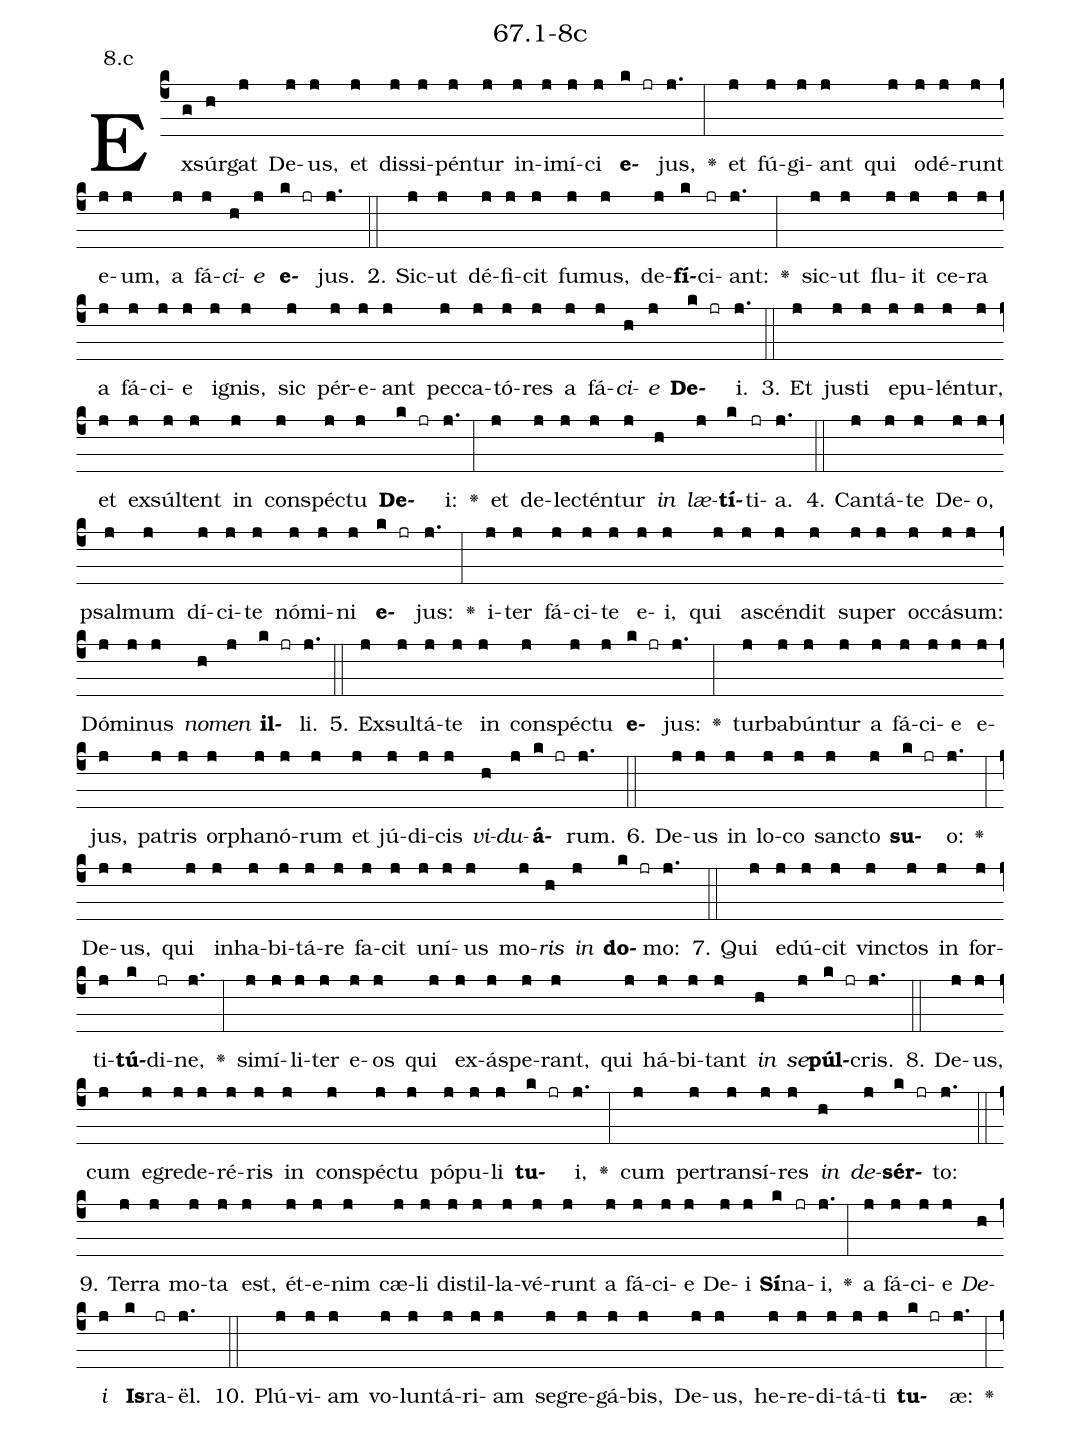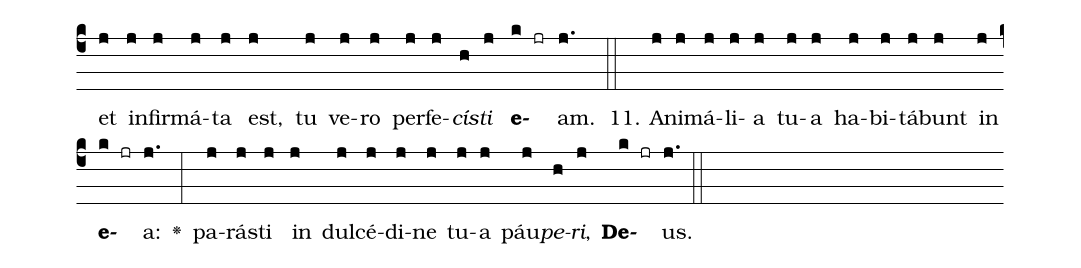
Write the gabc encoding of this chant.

name: 67.1-8c;
annotation: 8.c;
%%
(c4)Ex(g)súr(h)gat(j) De(j)us,(j) et(j) dis(j)si(j)pén(j)tur(j) in(j)i(j)mí(j)ci(j) <b>e</b>(k jr)jus,(j.) <v>\greheightstar</v>(:) et(j) fú(j)gi(j)ant(j) qui(j) o(j)dé(j)runt(j) e(j)um,(j) a(j) fá(j)<i>ci</i>(h)<i>e</i>(j) <b>e</b>(k jr)jus.(j.) (::)
2. Sic(j)ut(j) dé(j)fi(j)cit(j) fu(j)mus,(j) de(j)<b>fí</b>(k)ci(jr)ant:(j.) <v>\greheightstar</v>(:) sic(j)ut(j) flu(j)it(j) ce(j)ra(j) a(j) fá(j)ci(j)e(j) i(j)gnis,(j) sic(j) pér(j)e(j)ant(j) pec(j)ca(j)tó(j)res(j) a(j) fá(j)<i>ci</i>(h)<i>e</i>(j) <b>De</b>(k jr)i.(j.) (::)
3. Et(j) jus(j)ti(j) e(j)pu(j)lén(j)tur,(j) et(j) ex(j)súl(j)tent(j) in(j) con(j)spéc(j)tu(j) <b>De</b>(k jr)i:(j.) <v>\greheightstar</v>(:) et(j) de(j)lec(j)tén(j)tur(j) <i>in</i>(h) <i>læ</i>(j)<b>tí</b>(k)ti(jr)a.(j.) (::)
4. Can(j)tá(j)te(j) De(j)o,(j) psal(j)mum(j) dí(j)ci(j)te(j) nó(j)mi(j)ni(j) <b>e</b>(k jr)jus:(j.) <v>\greheightstar</v>(:) i(j)ter(j) fá(j)ci(j)te(j) e(j)i,(j) qui(j) a(j)scén(j)dit(j) su(j)per(j) oc(j)cá(j)sum:(j) Dó(j)mi(j)nus(j) <i>no</i>(h)<i>men</i>(j) <b>il</b>(k jr)li.(j.) (::)
5. Ex(j)sul(j)tá(j)te(j) in(j) con(j)spéc(j)tu(j) <b>e</b>(k jr)jus:(j.) <v>\greheightstar</v>(:) tur(j)ba(j)bún(j)tur(j) a(j) fá(j)ci(j)e(j) e(j)jus,(j) pa(j)tris(j) or(j)pha(j)nó(j)rum(j) et(j) jú(j)di(j)cis(j) <i>vi</i>(h)<i>du</i>(j)<b>á</b>(k jr)rum.(j.) (::)
6. De(j)us(j) in(j) lo(j)co(j) sanc(j)to(j) <b>su</b>(k jr)o:(j.) <v>\greheightstar</v>(:) De(j)us,(j) qui(j) in(j)ha(j)bi(j)tá(j)re(j) fa(j)cit(j) u(j)ní(j)us(j) mo(j)<i>ris</i>(h) <i>in</i>(j) <b>do</b>(k jr)mo:(j.) (::)
7. Qui(j) e(j)dú(j)cit(j) vinc(j)tos(j) in(j) for(j)ti(j)<b>tú</b>(k)di(jr)ne,(j.) <v>\greheightstar</v>(:) si(j)mí(j)li(j)ter(j) e(j)os(j) qui(j) ex(j)ás(j)pe(j)rant,(j) qui(j) há(j)bi(j)tant(j) <i>in</i>(h) <i>se</i>(j)<b>púl</b>(k jr)cris.(j.) (::)
8. De(j)us,(j) cum(j) e(j)gre(j)de(j)ré(j)ris(j) in(j) con(j)spéc(j)tu(j) pó(j)pu(j)li(j) <b>tu</b>(k jr)i,(j.) <v>\greheightstar</v>(:) cum(j) per(j)trans(j)í(j)res(j) <i>in</i>(h) <i>de</i>(j)<b>sér</b>(k jr)to:(j.) (::)
9. Ter(j)ra(j) mo(j)ta(j) est,(j) ét(j)e(j)nim(j) cæ(j)li(j) di(j)stil(j)la(j)vé(j)runt(j) a(j) fá(j)ci(j)e(j) De(j)i(j) <b>Sí</b>(k)na(jr)i,(j.) <v>\greheightstar</v>(:) a(j) fá(j)ci(j)e(j) <i>De</i>(h)<i>i</i>(j) <b>Is</b>(k)ra(jr)ël.(j.) (::)
10. Plú(j)vi(j)am(j) vo(j)lun(j)tá(j)ri(j)am(j) se(j)gre(j)gá(j)bis,(j) De(j)us,(j) he(j)re(j)di(j)tá(j)ti(j) <b>tu</b>(k jr)æ:(j.) <v>\greheightstar</v>(:) et(j) in(j)fir(j)má(j)ta(j) est,(j) tu(j) ve(j)ro(j) per(j)fe(j)<i>cís</i>(h)<i>ti</i>(j) <b>e</b>(k jr)am.(j.) (::)
11. A(j)ni(j)má(j)li(j)a(j) tu(j)a(j) ha(j)bi(j)tá(j)bunt(j) in(j) <b>e</b>(k jr)a:(j.) <v>\greheightstar</v>(:) pa(j)rás(j)ti(j) in(j) dul(j)cé(j)di(j)ne(j) tu(j)a(j) páu(j)<i>pe</i>(h)<i>ri</i>,(j) <b>De</b>(k jr)us.(j.) (::)
